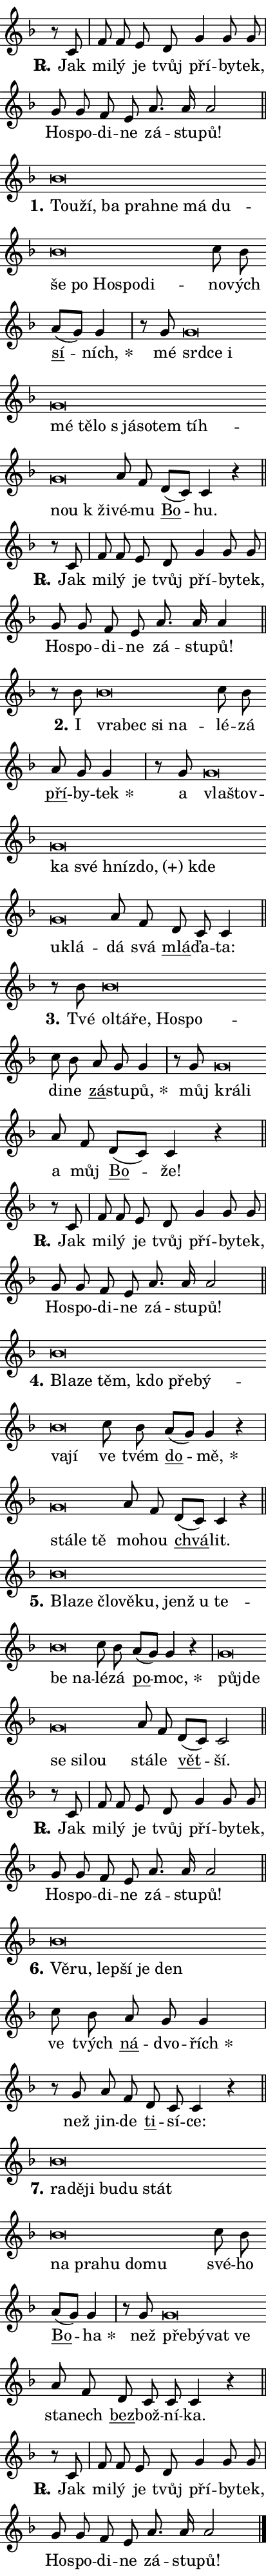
\version "2.22.1"
\header { tagline = "" }
\paper {
  indent = 0\cm
  top-margin = 0\cm
  right-margin = 0\cm
  bottom-margin = 0\cm
  left-margin = 0\cm
  paper-width = 7\cm
  page-breaking = #ly:one-page-breaking
  system-system-spacing.basic-distance = #11
  score-system-spacing.basic-distance = #11
  ragged-last = ##f
}


%% Author: Thomas Morley
%% https://lists.gnu.org/archive/html/lilypond-user/2020-05/msg00002.html
#(define (line-position grob)
"Returns position of @var[grob} in current system:
   @code{'start}, if at first time-step
   @code{'end}, if at last time-step
   @code{'middle} otherwise
"
  (let* ((col (ly:item-get-column grob))
         (ln (ly:grob-object col 'left-neighbor))
         (rn (ly:grob-object col 'right-neighbor))
         (col-to-check-left (if (ly:grob? ln) ln col))
         (col-to-check-right (if (ly:grob? rn) rn col))
         (break-dir-left
           (and
             (ly:grob-property col-to-check-left 'non-musical #f)
             (ly:item-break-dir col-to-check-left)))
         (break-dir-right
           (and
             (ly:grob-property col-to-check-right 'non-musical #f)
             (ly:item-break-dir col-to-check-right))))
        (cond ((eqv? 1 break-dir-left) 'start)
              ((eqv? -1 break-dir-right) 'end)
              (else 'middle))))

#(define (tranparent-at-line-position vctor)
  (lambda (grob)
  "Relying on @code{line-position} select the relevant enry from @var{vctor}.
Used to determine transparency,"
    (case (line-position grob)
      ((end) (not (vector-ref vctor 0)))
      ((middle) (not (vector-ref vctor 1)))
      ((start) (not (vector-ref vctor 2))))))

noteHeadBreakVisibility =
#(define-music-function (break-visibility)(vector?)
"Makes @code{NoteHead}s transparent relying on @var{break-visibility}"
#{
  \override NoteHead.transparent =
    #(tranparent-at-line-position break-visibility)
#})

#(define delete-ledgers-for-transparent-note-heads
  (lambda (grob)
    "Reads whether a @code{NoteHead} is transparent.
If so this @code{NoteHead} is removed from @code{'note-heads} from
@var{grob}, which is supposed to be @code{LedgerLineSpanner}.
As a result ledgers are not printed for this @code{NoteHead}"
    (let* ((nhds-array (ly:grob-object grob 'note-heads))
           (nhds-list
             (if (ly:grob-array? nhds-array)
                 (ly:grob-array->list nhds-array)
                 '()))
           ;; Relies on the transparent-property being done before
           ;; Staff.LedgerLineSpanner.after-line-breaking is executed.
           ;; This is fragile ...
           (to-keep
             (remove
               (lambda (nhd)
                 (ly:grob-property nhd 'transparent #f))
               nhds-list)))
      ;; TODO find a better method to iterate over grob-arrays, similiar
      ;; to filter/remove etc for lists
      ;; For now rebuilt from scratch
      (set! (ly:grob-object grob 'note-heads)  '())
      (for-each
        (lambda (nhd)
          (ly:pointer-group-interface::add-grob grob 'note-heads nhd))
        to-keep))))

hideNotes = {
  \noteHeadBreakVisibility #begin-of-line-visible
}
unHideNotes = {
  \noteHeadBreakVisibility #all-visible
}

% work-around for resetting accidentals
% https://lilypond.org/doc/v2.23/Documentation/notation/displaying-rhythms#unmetered-music
cadenzaMeasure = {
  \cadenzaOff
  \partial 1024 s1024
  \cadenzaOn
}

#(define-markup-command (accent layout props text) (markup?)
  "Underline accented syllable"
  (interpret-markup layout props
    #{\markup \override #'(offset . 4.3) \underline { #text }#}))

responsum = \markup \concat {
  "R" \hspace #-1.05 \path #0.1 #'((moveto 0 0.07) (lineto 0.9 0.8)) \hspace #0.05 "."
}

\layout {
    \context {
        \Staff
        \remove "Time_signature_engraver"
        \override LedgerLineSpanner.after-line-breaking = #delete-ledgers-for-transparent-note-heads
    }
    \context {
        \Voice {
            \override NoteHead.output-attributes = #'((class . "notehead"))
            \override Hairpin.height = #0.55
        }
    }
    \context {
        \Lyrics {
            \override StanzaNumber.output-attributes = #'((class . "stanzanumber"))
            \override LyricSpace.minimum-distance = #0.9
            \override LyricText.font-name = #"TeX Gyre Schola"
            \override LyricText.font-size = 1
            \override StanzaNumber.font-name = #"TeX Gyre Schola Bold"
            \override StanzaNumber.font-size = 1
        }
    }
}

% magnetic-lyrics.ily
%
%   written by
%     Jean Abou Samra <jean@abou-samra.fr>
%     Werner Lemberg <wl@gnu.org>
%
%   adapted by
%     Jiri Hon <jiri.hon@gmail.com>
%
% Version 2022-Apr-15

% https://www.mail-archive.com/lilypond-user@gnu.org/msg149350.html

#(define (Left_hyphen_pointer_engraver context)
   "Collect syllable-hyphen-syllable occurrences in lyrics and store
them in properties.  This engraver only looks to the left.  For
example, if the lyrics input is @code{foo -- bar}, it does the
following.

@itemize @bullet
@item
Set the @code{text} property of the @code{LyricHyphen} grob between
@q{foo} and @q{bar} to @code{foo}.

@item
Set the @code{left-hyphen} property of the @code{LyricText} grob with
text @q{foo} to the @code{LyricHyphen} grob between @q{foo} and
@q{bar}.
@end itemize

Use this auxiliary engraver in combination with the
@code{lyric-@/text::@/apply-@/magnetic-@/offset!} hook."
   (let ((hyphen #f)
         (text #f))
     (make-engraver
      (acknowledgers
       ((lyric-syllable-interface engraver grob source-engraver)
        (set! text grob)))
      (end-acknowledgers
       ((lyric-hyphen-interface engraver grob source-engraver)
        ;(when (not (grob::has-interface grob 'lyric-space-interface))
          (set! hyphen grob)));)
      ((stop-translation-timestep engraver)
       (when (and text hyphen)
         (ly:grob-set-object! text 'left-hyphen hyphen))
       (set! text #f)
       (set! hyphen #f)))))

#(define (lyric-text::apply-magnetic-offset! grob)
   "If the space between two syllables is less than the value in
property @code{LyricText@/.details@/.squash-threshold}, move the right
syllable to the left so that it gets concatenated with the left
syllable.

Use this function as a hook for
@code{LyricText@/.after-@/line-@/breaking} if the
@code{Left_@/hyphen_@/pointer_@/engraver} is active."
   (let ((hyphen (ly:grob-object grob 'left-hyphen #f)))
     (when hyphen
       (let ((left-text (ly:spanner-bound hyphen LEFT)))
         (when (grob::has-interface left-text 'lyric-syllable-interface)
           (let* ((common (ly:grob-common-refpoint grob left-text X))
                  (this-x-ext (ly:grob-extent grob common X))
                  (left-x-ext
                   (begin
                     ;; Trigger magnetism for left-text.
                     (ly:grob-property left-text 'after-line-breaking)
                     (ly:grob-extent left-text common X)))
                  ;; `delta` is the gap width between two syllables.
                  (delta (- (interval-start this-x-ext)
                            (interval-end left-x-ext)))
                  (details (ly:grob-property grob 'details))
                  (threshold (assoc-get 'squash-threshold details 0.2)))
             (when (< delta threshold)
               (let* (;; We have to manipulate the input text so that
                      ;; ligatures crossing syllable boundaries are not
                      ;; disabled.  For languages based on the Latin
                      ;; script this is essentially a beautification.
                      ;; However, for non-Western scripts it can be a
                      ;; necessity.
                      (lt (ly:grob-property left-text 'text))
                      (rt (ly:grob-property grob 'text))
                      (is-space (grob::has-interface hyphen 'lyric-space-interface))
                      (space (if is-space " " ""))
                      (space-markup (grob-interpret-markup grob " "))
                      (space-size (interval-length (ly:stencil-extent space-markup X)))
                      (extra-delta (if is-space space-size 0))
                      ;; Append new syllable.
                      (ltrt-space (if (and (string? lt) (string? rt))
                                (string-append lt space rt)
                                (make-concat-markup (list lt space rt))))
                      ;; Right-align `ltrt` to the right side.
                      (ltrt-space-markup (grob-interpret-markup
                               grob
                               (make-translate-markup
                                (cons (interval-length this-x-ext) 0)
                                (make-right-align-markup ltrt-space)))))
                 (begin
                   ;; Don't print `left-text`.
                   (ly:grob-set-property! left-text 'stencil #f)
                   ;; Set text and stencil (which holds all collected
                   ;; syllables so far) and shift it to the left.
                   (ly:grob-set-property! grob 'text ltrt-space)
                   (ly:grob-set-property! grob 'stencil ltrt-space-markup)
                   (ly:grob-translate-axis! grob (- (- delta extra-delta)) X))))))))))


#(define (lyric-hyphen::displace-bounds-first grob)
   ;; Make very sure this callback isn't triggered too early.
   (let ((left (ly:spanner-bound grob LEFT))
         (right (ly:spanner-bound grob RIGHT)))
     (ly:grob-property left 'after-line-breaking)
     (ly:grob-property right 'after-line-breaking)
     (ly:lyric-hyphen::print grob)))

squashThreshold = #0.4

\layout {
  \context {
    \Lyrics
    \consists #Left_hyphen_pointer_engraver
    \override LyricText.after-line-breaking =
      #lyric-text::apply-magnetic-offset!
    \override LyricHyphen.stencil = #lyric-hyphen::displace-bounds-first
    \override LyricText.details.squash-threshold = \squashThreshold
    \override LyricHyphen.minimum-distance = 0
    \override LyricHyphen.minimum-length = \squashThreshold
  }
}

squash = \override LyricText.details.squash-threshold = 9999
unSquash = \override LyricText.details.squash-threshold = \squashThreshold

left = \override LyricText.self-alignment-X = #LEFT
unLeft = \revert LyricText.self-alignment-X

starOffset = #(lambda (grob) 
                (let ((x_offset (ly:self-alignment-interface::aligned-on-x-parent grob)))
                  (if (= x_offset 0) 0 (+ x_offset 1.2))))

star = #(define-music-function (syllable)(string?)
"Append star separator at the end of a syllable"
#{
  \once \override LyricText.X-offset = #starOffset
  \lyricmode { \markup {
    #syllable
    \override #'((font-name . "TeX Gyre Schola Bold")) \hspace #0.2 \lower #0.65 \larger "*"
  } }
#})

starAccent = #(define-music-function (syllable)(string?)
"Append star separator at the end of a syllable and make accent"
#{
  \once \override LyricText.X-offset = #starOffset
  \lyricmode { \markup {
    \accent #syllable
    \override #'((font-name . "TeX Gyre Schola Bold")) \hspace #0.2 \lower #0.65 \larger "*"
  } }
#})

breath = #(define-music-function (syllable)(string?)
"Append breathing indicator at the end of a syllable"
#{
  \lyricmode { \markup { #syllable "+" } }
#})

optionalBreath = #(define-music-function (syllable)(string?)
"Append optional breathing indicator at the end of a syllable"
#{
  \lyricmode { \markup { #syllable "(+)" } }
#})


\score {
    <<
        \new Voice = "melody" { \cadenzaOn \key f \major \relative { r8 c' \cadenzaMeasure \bar "|" f f e d \bar "" g4 g8 g \cadenzaMeasure \bar "|" g g f e \bar "" a8. a16 a2 \cadenzaMeasure \bar "||" \break }
\relative { bes'\breve*1/16 \hideNotes \breve*1/16 \bar "" \breve*1/16 \bar "" \breve*1/16 \bar "" \breve*1/16 \bar "" \breve*1/16 \bar "" \breve*1/16 \bar "" \breve*1/16 \bar "" \breve*1/16 \bar "" \breve*1/16 \bar "" \breve*1/16 \breve*1/16 \bar "" \unHideNotes c8 bes \bar "" a[( g)] g4 \cadenzaMeasure \bar "|" r8 g8 g\breve*1/16 \hideNotes \breve*1/16 \bar "" \breve*1/16 \bar "" \breve*1/16 \bar "" \breve*1/16 \bar "" \breve*1/16 \bar "" \breve*1/16 \bar "" \breve*1/16 \bar "" \breve*1/16 \bar "" \breve*1/16 \bar "" \breve*1/16 \breve*1/16 \bar "" \unHideNotes a8 f \bar "" d[( c)] c4 r \cadenzaMeasure \bar "||" \break }
\relative { r8 c' \cadenzaMeasure \bar "|" f f e d \bar "" g4 g8 g \cadenzaMeasure \bar "|" g g f e \bar "" a8. a16 a4 \cadenzaMeasure \bar "||" \break }
\relative { r8 bes'8 bes\breve*1/16 \hideNotes \breve*1/16 \bar "" \breve*1/16 \breve*1/16 \bar "" \unHideNotes c8 bes \bar "" a g g4 \cadenzaMeasure \bar "|" r8 g8 g\breve*1/16 \hideNotes \breve*1/16 \bar "" \breve*1/16 \bar "" \breve*1/16 \bar "" \breve*1/16 \bar "" \breve*1/16 \bar "" \breve*1/16 \bar "" \breve*1/16 \breve*1/16 \bar "" \unHideNotes a8 f \bar "" d c c4 \cadenzaMeasure \bar "||" \break }
\relative { r8 bes'8 bes\breve*1/16 \hideNotes \breve*1/16 \bar "" \breve*1/16 \bar "" \breve*1/16 \breve*1/16 \bar "" \unHideNotes c8 bes \bar "" a g g4 \cadenzaMeasure \bar "|" r8 g8 g\breve*1/16 \hideNotes \breve*1/16 \bar "" \unHideNotes a8 f \bar "" d[( c)] c4 r \cadenzaMeasure \bar "||" \break }
\relative { r8 c' \cadenzaMeasure \bar "|" f f e d \bar "" g4 g8 g \cadenzaMeasure \bar "|" g g f e \bar "" a8. a16 a2 \cadenzaMeasure \bar "||" \break }
\relative { bes'\breve*1/16 \hideNotes \breve*1/16 \bar "" \breve*1/16 \bar "" \breve*1/16 \bar "" \breve*1/16 \bar "" \breve*1/16 \bar "" \breve*1/16 \breve*1/16 \bar "" \unHideNotes c8 bes \bar "" a[( g)] g4 r \cadenzaMeasure \bar "|" g\breve*1/16 \hideNotes \breve*1/16 \breve*1/16 \bar "" \unHideNotes a8 f \bar "" d[( c)] c4 r \cadenzaMeasure \bar "||" \break }
\relative { bes'\breve*1/16 \hideNotes \breve*1/16 \bar "" \breve*1/16 \bar "" \breve*1/16 \bar "" \breve*1/16 \bar "" \breve*1/16 \bar "" \breve*1/16 \bar "" \breve*1/16 \bar "" \breve*1/16 \breve*1/16 \bar "" \unHideNotes c8 bes \bar "" a[( g)] g4 r \cadenzaMeasure \bar "|" g\breve*1/16 \hideNotes \breve*1/16 \bar "" \breve*1/16 \bar "" \breve*1/16 \breve*1/16 \bar "" \unHideNotes a8 f \bar "" d[( c)] c2 \cadenzaMeasure \bar "||" \break }
\relative { r8 c' \cadenzaMeasure \bar "|" f f e d \bar "" g4 g8 g \cadenzaMeasure \bar "|" g g f e \bar "" a8. a16 a2 \cadenzaMeasure \bar "||" \break }
\relative { bes'\breve*1/16 \hideNotes \breve*1/16 \bar "" \breve*1/16 \bar "" \breve*1/16 \bar "" \breve*1/16 \breve*1/16 \bar "" \unHideNotes c8 bes \bar "" a g g4 \cadenzaMeasure \bar "|" r8 g8 a8 f \bar "" d c c4 r \cadenzaMeasure \bar "||" \break }
\relative { bes'\breve*1/16 \hideNotes \breve*1/16 \bar "" \breve*1/16 \bar "" \breve*1/16 \bar "" \breve*1/16 \bar "" \breve*1/16 \bar "" \breve*1/16 \bar "" \breve*1/16 \bar "" \breve*1/16 \bar "" \breve*1/16 \breve*1/16 \bar "" \unHideNotes c8 bes \bar "" a[( g)] g4 \cadenzaMeasure \bar "|" r8 g8 g\breve*1/16 \hideNotes \breve*1/16 \bar "" \breve*1/16 \breve*1/16 \bar "" \unHideNotes a8 f \bar "" d c c c4 r \cadenzaMeasure \bar "||" \break }
\relative { r8 c' \cadenzaMeasure \bar "|" f f e d \bar "" g4 g8 g \cadenzaMeasure \bar "|" g g f e \bar "" a8. a16 a2 \cadenzaMeasure \bar "||" \break } \bar "|." }
        \new Lyrics \lyricsto "melody" { \lyricmode { \set stanza = \responsum
Jak mi -- lý je tvůj pří -- by -- tek, Ho -- spo -- di -- ne zá -- stu -- pů!
\set stanza = "1."
\left Tou -- \squash ží, ba pra -- hne má du -- še po Ho -- spo -- di -- \unLeft \unSquash no -- vých \markup \accent sí -- \star ních, mé \left srd -- \squash ce i mé tě -- lo "s já" -- so -- tem tíh -- nou "k ži" -- \unLeft \unSquash vé -- mu \markup \accent Bo -- hu.
\set stanza = \responsum
Jak mi -- lý je tvůj pří -- by -- tek, Ho -- spo -- di -- ne zá -- stu -- pů!
\set stanza = "2."
I \left vra -- \squash bec si na -- \unLeft \unSquash lé -- zá \markup \accent pří -- by -- \star tek a \left vla -- \squash štov -- ka své hníz -- \optionalBreath do, kde u -- klá -- \unLeft \unSquash dá svá \markup \accent mlá -- ďa -- ta:
\set stanza = "3."
Tvé \left ol -- \squash tá -- ře, Ho -- spo -- \unLeft \unSquash di -- ne \markup \accent zá -- stu -- \star pů, můj \left krá -- \squash li \unLeft \unSquash a můj \markup \accent Bo -- že!
\set stanza = \responsum
Jak mi -- lý je tvůj pří -- by -- tek, Ho -- spo -- di -- ne zá -- stu -- pů!
\set stanza = "4."
\left Bla -- \squash ze těm, kdo pře -- bý -- va -- jí \unLeft \unSquash ve tvém \markup \accent do -- \star mě, \left stá -- \squash le tě \unLeft \unSquash mo -- hou \markup \accent chvá -- lit.
\set stanza = "5."
\left Bla -- \squash ze člo -- vě -- ku, jenž u te -- be na -- \unLeft \unSquash lé -- zá \markup \accent po -- \star moc, \left půj -- \squash de se si -- lou \unLeft \unSquash stá -- le \markup \accent vět -- ší.
\set stanza = \responsum
Jak mi -- lý je tvůj pří -- by -- tek, Ho -- spo -- di -- ne zá -- stu -- pů!
\set stanza = "6."
\left Vě -- \squash ru, lep -- ší je den \unLeft \unSquash ve tvých \markup \accent ná -- dvo -- \star řích než jin -- de \markup \accent ti -- sí -- ce:
\set stanza = "7."
\left ra -- \squash dě -- ji bu -- du stát na pra -- hu do -- mu \unLeft \unSquash své -- ho \markup \accent Bo -- \star ha než \left pře -- \squash bý -- vat ve \unLeft \unSquash sta -- nech \markup \accent bez -- bož -- ní -- ka.
\set stanza = \responsum
Jak mi -- lý je tvůj pří -- by -- tek, Ho -- spo -- di -- ne zá -- stu -- pů! } }
    >>
    \layout {}
}
